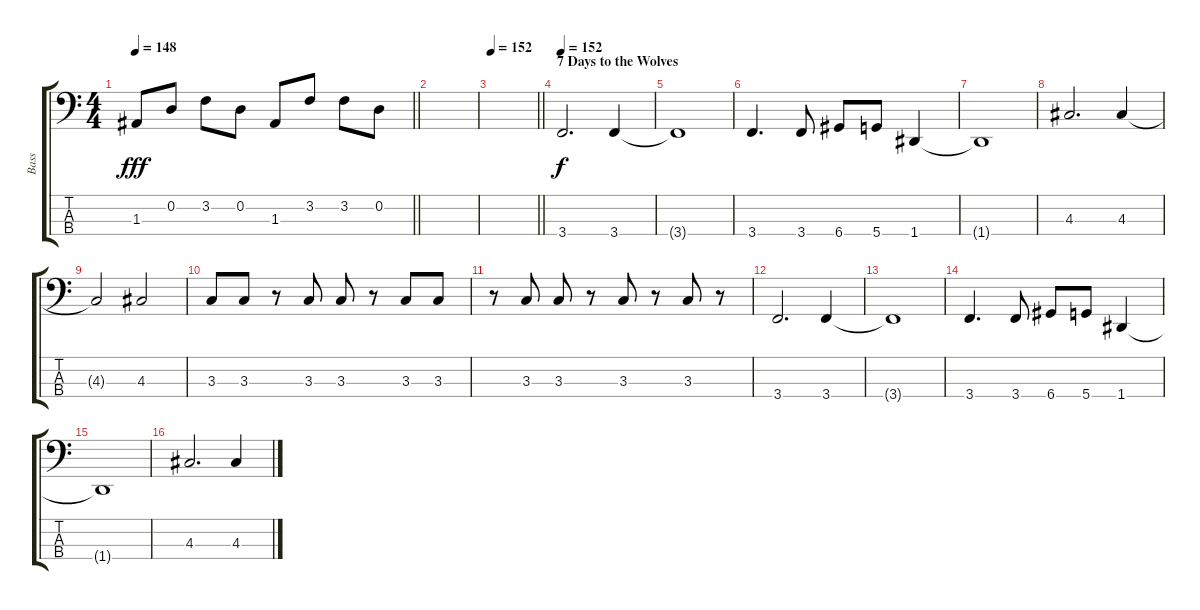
\track ("Bass" "Bass") {instrument electricbassfinger}
\staff {score tabs}
\tuning (G2 D2 A1 D1) {hide}
\ts (4 4)
\tempo 148
\clef f4
\barLineRight lightlight
\ks c
1.3.8{dy fff} 0.2.8 3.2.8 0.2.8 1.3.8 3.2.8 3.2.8 0.2.8 |
|
\tempo 152
\barLineRight lightlight
|
\section ("" "7 Days to the Wolves")
\tempo 152
3.4.2{d dy f} 3.4.4 |
3.4{t}.1 |
3.4.4{d} 3.4.8 6.4.8 5.4.8 1.4.4 |
1.4{t}.1 |
4.3.2{d} 4.3.4 |
4.3{t}.2 4.3.2 |
3.3.8 3.3.8 r.8 3.3.8 3.3.8 r.8 3.3.8 3.3.8 |
r.8 3.3.8 3.3.8 r.8 3.3.8 r.8 3.3.8 r.8 |
3.4.2{d} 3.4.4 |
3.4{t}.1 |
3.4.4{d} 3.4.8 6.4.8 5.4.8 1.4.4 |
1.4{t}.1 |
4.3.2{d} 4.3.4
